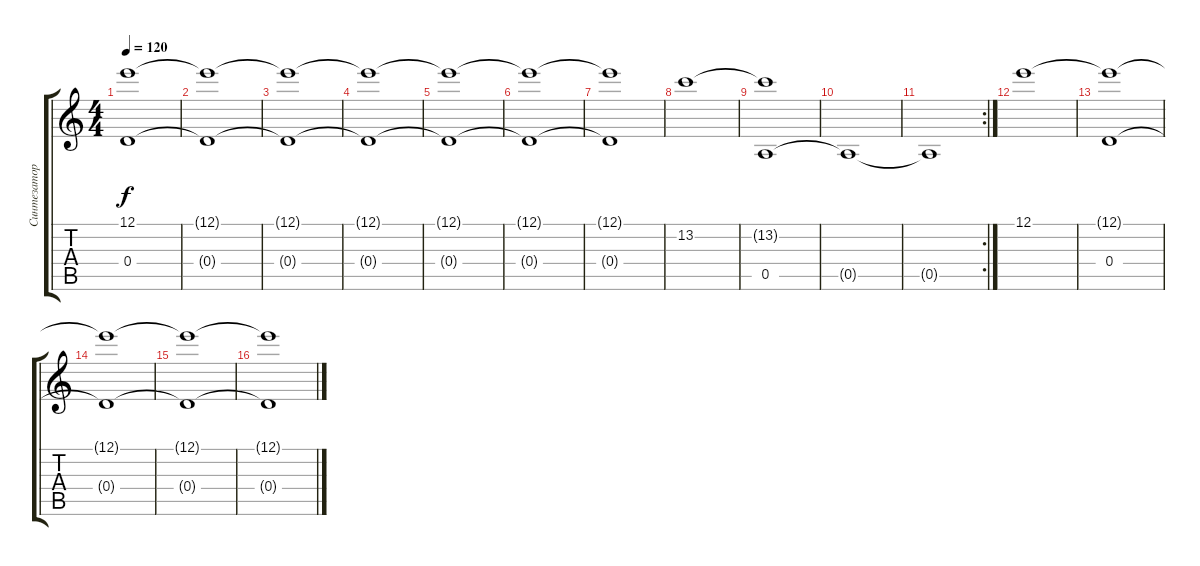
\track ("Синтезатор - стринги 2" "Синтезатор") {instrument stringensemble1}
\staff {score tabs}
\tuning (E5 B4 G4 D4 A3 E3) {hide}
\ts (4 4)
\tempo 120
\clef g2
\ks c
(12.1{t} 0.4).1{dy f} |
(12.1{t} 0.4{t}).1 |
(12.1{t} 0.4{t}).1 |
(12.1{t} 0.4{t}).1 |
(12.1{t} 0.4{t}).1 |
(12.1{t} 0.4{t}).1 |
(12.1{t} 0.4{t}).1 |
13.2.1 |
(13.2{t} 0.5).1 |
0.5{t}.1 |
\rc 2
0.5{t}.1 |
12.1.1 |
(12.1{t} 0.4).1 |
(12.1{t} 0.4{t}).1 |
(12.1{t} 0.4{t}).1 |
(12.1{t} 0.4{t}).1
